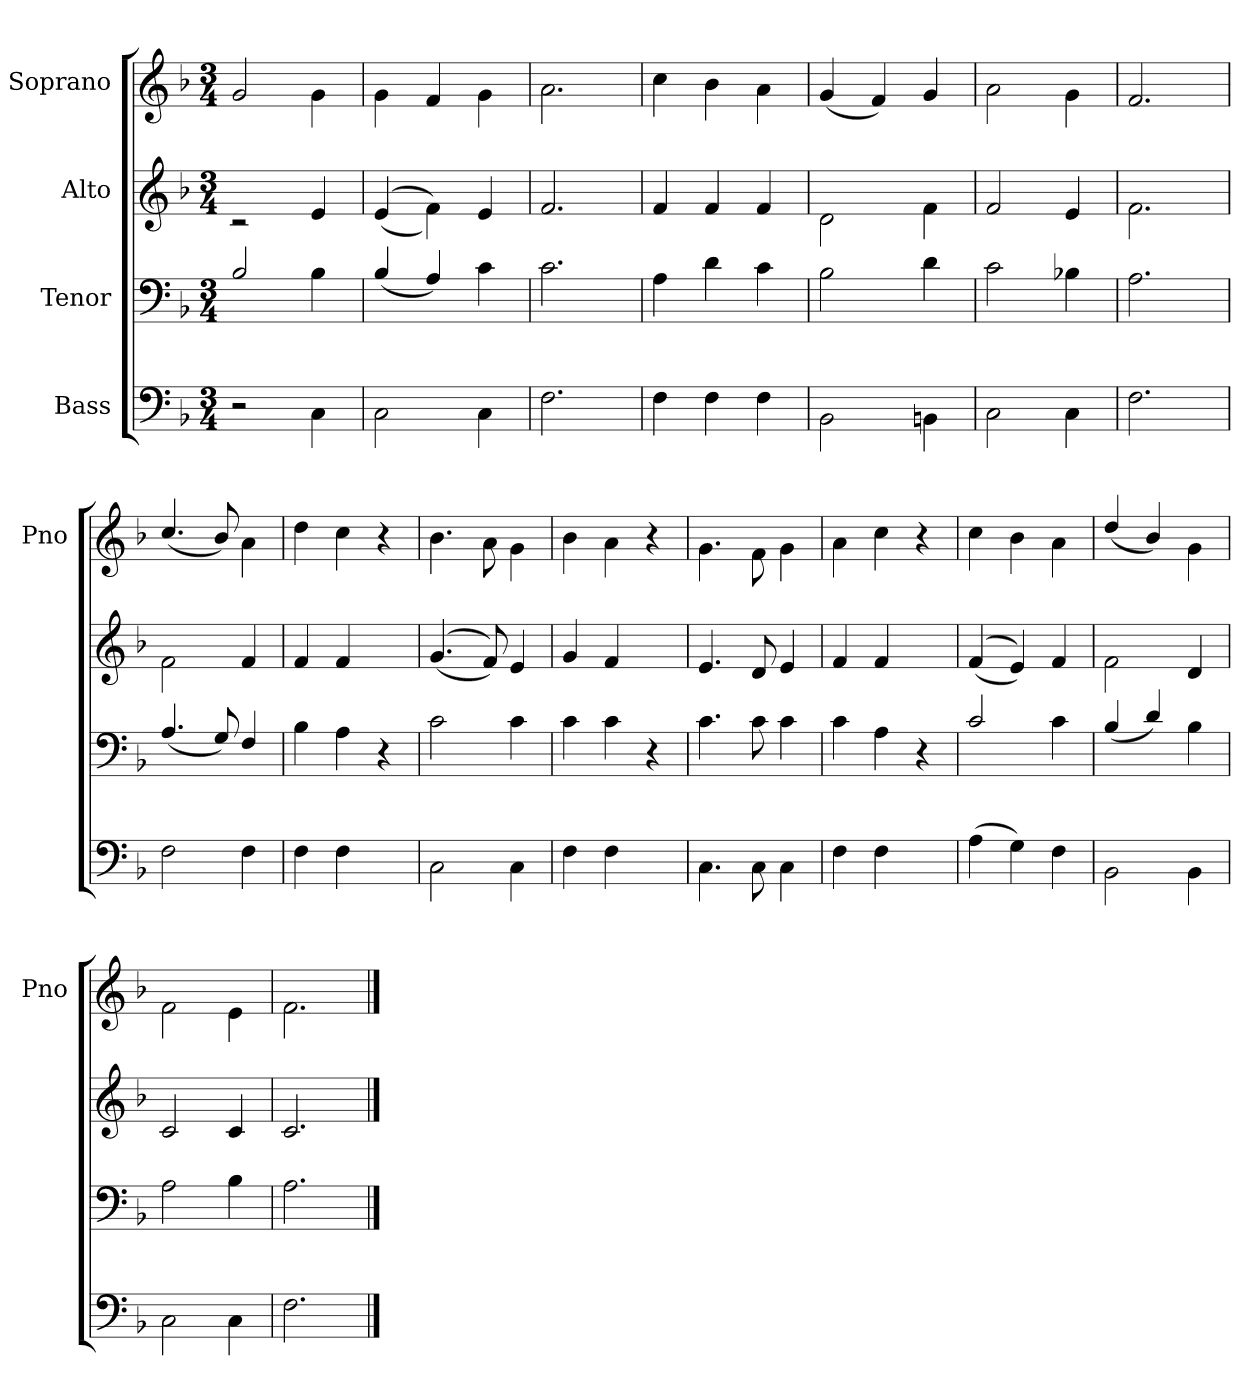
**kern	**kern	**kern	**kern
*part4	*part3	*part2	*part1
*staff4	*staff3	*staff2	*staff1
*I"Bass	*I"Tenor	*I"Alto	*I"Soprano
*	*	*	*I'Pno
*clefF4	*clefF4	*clefG2	*clefG2
*k[b-]	*k[b-]	*k[b-]	*k[b-]
*F:	*F:	*F:	*F:
*M3/4	*M3/4	*M3/4	*M3/4
=	=	=	=
2r	2B-/	2rc	2g/
4C\	4B-\	4e/	4g\
=	=	=	=
2C\	(>4B-/	(<(>4e/	4g\
.	4A/)	4f\))	4f/
4C\	4c\	4e/	4g\
=	=	=	=
2.F\	2.c\	2.f/	2.a\
=	=	=	=
4F\	4A\	4f/	4cc\
4F\	4d\	4f/	4b-\
4F\	4c\	4f/	4a\
=	=	=	=
2BB-\	2B-\	2d\	(>4g/
.	.	.	4f/)
4BBn\	4d\	4f\	4g/
=	=	=	=
2C\	2c\	2f/	2a\
4C\	4B-X\	4e/	4g\
=	=	=	=
2.F\	2.A\	2.f\	2.f/
=	=	=	=
2F\	(>4.A/	2f\	(>4.cc/
.	8G/)	.	8b-/)
4F\	4F/	4f/	4a\
=	=	=	=
4F\	4B-\	4f/	4dd\
4F\	4A\	4f/	4cc\
4ryy	4r	4ryy	4r
=	=	=	=
2C\	2c\	(>(<4.g/	4.b-\
.	.	8f/))	8a\
4C\	4c\	4e/	4g\
=	=	=	=
4F\	4c\	4g/	4b-\
4F\	4c\	4f/	4a\
4ryy	4r	4ryy	4r
=	=	=	=
4.C\	4.c\	4.e/	4.g\
8C\	8c\	8d/	8f\
4C\	4c\	4e/	4g\
=	=	=	=
4F\	4c\	4f/	4a\
4F\	4A\	4f/	4cc\
4ryy	4r	4ryy	4r
=	=	=	=
(<4A\	2c/	(>(<4f/	4cc\
4G\)	.	4e/))	4b-\
4F\	4c\	4f/	4a\
=	=	=	=
2BB-\	(>4B-/	2f\	(>4dd/
.	4d/)	.	4b-/)
4BB-\	4B-\	4d/	4g\
=	=	=	=
2C\	2A\	2c/	2f\
4C\	4B-\	4c/	4e\
=	=	=	=
2.F\	2.A\	2.c/	2.f\
==	==	==	==
*-	*-	*-	*-
